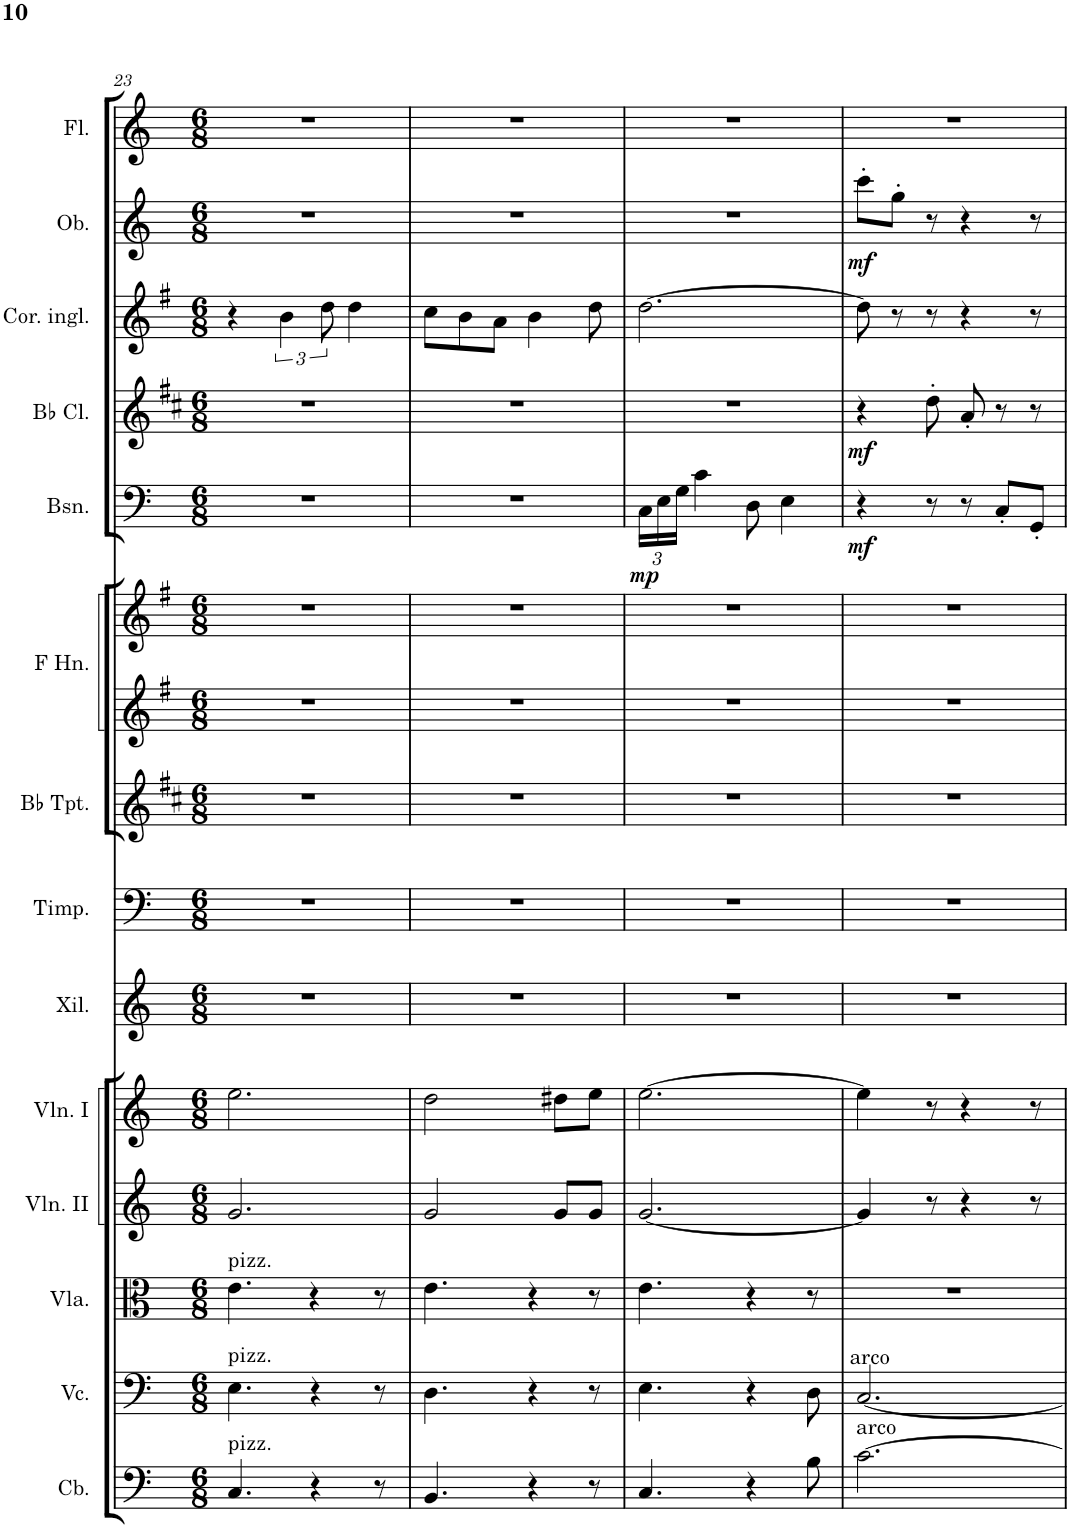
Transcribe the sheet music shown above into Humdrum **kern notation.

**kern	**kern	**kern	**kern	**kern	**kern	**kern	**kern	**kern	**kern	**kern	**dynam	**kern	**dynam	**kern	**kern	**dynam	**kern
*part14	*part13	*part12	*part11	*part10	*part9	*part8	*part7	*part6	*part6	*part5	*part5	*part4	*part4	*part3	*part2	*part2	*part1
*staff15	*staff14	*staff13	*staff12	*staff11	*staff10	*staff9	*staff8	*staff7	*staff6	*staff5	*staff5	*staff4	*staff4	*staff3	*staff2	*staff2	*staff1
*I"Contrabasses	*I"Violoncellos	*I"Violas	*I"Violins II	*I"Violins I	*I"Xilofono	*I"Timpani	*I"Trumpets in Bb	*I"Horns in F	*	*I"Bassoons	*	*I"Clarinets in Bb	*	*I"Corno inglese	*I"Oboes	*	*I"Flutes
*I'Cb.	*I'Vc.	*I'Vla.	*I'Vln. II	*I'Vln. I	*I'Xil.	*I'Timp.	*	*	*	*I'Bsn.	*	*	*	*I'Cor. ingl.	*I'Ob.	*	*I'Fl.
!!LO:PB:g=z
*clefF4	*clefF4	*clefC3	*clefG2	*clefG2	*clefG2	*clefF4	*clefG2	*clefG2	*clefG2	*clefF4	*	*clefG2	*	*clefG2	*clefG2	*	*clefG2
*Trd7c12	*	*	*	*	*Trd-7c-12	*	*Trd1c2	*Trd4c7	*Trd4c7	*	*	*Trd1c2	*	*Trd4c7	*	*	*
*k[]	*k[]	*k[]	*k[]	*k[]	*k[]	*k[]	*k[f#c#]	*k[f#]	*k[f#]	*k[]	*	*k[f#c#]	*	*k[f#]	*k[]	*	*k[]
*M6/8	*M6/8	*M6/8	*M6/8	*M6/8	*M6/8	*M6/8	*M6/8	*M6/8	*M6/8	*M6/8	*	*M6/8	*	*M6/8	*M6/8	*	*M6/8
=23	=23	=23	=23	=23	=23	=23	=23	=23	=23	=23	=23	=23	=23	=23	=23	=23	=23
!	!	!LO:TX:a:t=pizz.	!	!	!	!	!	!	!	!	!	!	!	!	!	!	!
!	!LO:TX:a:t=pizz.	!	!	!	!	!	!	!	!	!	!	!	!	!	!	!	!
!LO:TX:a:t=pizz.	!	!	!	!	!	!	!	!	!	!	!	!	!	!	!	!	!
4.C/	4.E\	4.e\	2.g/	2.ee\	2.r	2.r	2.r	2.r	2.r	2.r	.	2.r	.	4r	2.r	.	2.r
.	.	.	.	.	.	.	.	.	.	.	.	.	.	6b\	.	.	.
4r	4r	4r	.	.	.	.	.	.	.	.	.	.	.	.	.	.	.
.	.	.	.	.	.	.	.	.	.	.	.	.	.	12dd\	.	.	.
.	.	.	.	.	.	.	.	.	.	.	.	.	.	4dd\	.	.	.
8r	8r	8r	.	.	.	.	.	.	.	.	.	.	.	.	.	.	.
=24	=24	=24	=24	=24	=24	=24	=24	=24	=24	=24	=24	=24	=24	=24	=24	=24	=24
4.BB/	4.D\	4.e\	2g/	2dd\	2.r	2.r	2.r	2.r	2.r	2.r	.	2.r	.	8cc\L	2.r	.	2.r
.	.	.	.	.	.	.	.	.	.	.	.	.	.	8b\	.	.	.
.	.	.	.	.	.	.	.	.	.	.	.	.	.	8a\J	.	.	.
4r	4r	4r	.	.	.	.	.	.	.	.	.	.	.	4b\	.	.	.
.	.	.	8g/L	8dd#X\L	.	.	.	.	.	.	.	.	.	.	.	.	.
8r	8r	8r	8g/J	8ee\J	.	.	.	.	.	.	.	.	.	8dd\	.	.	.
=25	=25	=25	=25	=25	=25	=25	=25	=25	=25	=25	=25	=25	=25	=25	=25	=25	=25
*	*	*	*	*	*	*	*	*	*	*Xbrackettup	*	*	*	*	*	*	*
!	!	!	!	!	!	!	!	!	!	!	!LO:DY:b	!	!	!	!	!	!
4.C/	4.E\	4.e\	[2.g/	[2.ee\	2.r	2.r	2.r	2.r	2.r	24C\LL	mp	2.r	.	[2.dd\	2.r	.	2.r
.	.	.	.	.	.	.	.	.	.	24E\	.	.	.	.	.	.	.
.	.	.	.	.	.	.	.	.	.	24G\JJ	.	.	.	.	.	.	.
.	.	.	.	.	.	.	.	.	.	4c\	.	.	.	.	.	.	.
4r	4r	4r	.	.	.	.	.	.	.	8D\	.	.	.	.	.	.	.
.	.	.	.	.	.	.	.	.	.	4E\	.	.	.	.	.	.	.
8B\	8D\	8r	.	.	.	.	.	.	.	.	.	.	.	.	.	.	.
=26	=26	=26	=26	=26	=26	=26	=26	=26	=26	=26	=26	=26	=26	=26	=26	=26	=26
!	!LO:TX:a:t=arco	!	!	!	!	!	!	!	!	!	!	!	!	!	!	!	!
!LO:TX:a:t=arco	!	!	!	!	!	!	!	!	!	!	!	!	!	!	!	!	!
!	!	!	!	!	!	!	!	!	!	!	!LO:DY:b	!	!LO:DY:b	!	!	!LO:DY:b	!
[2.c\	[2.C/	2.r	4g/]	4ee\]	2.r	2.r	2.r	2.r	2.r	4r	mf	4r	mf	8dd\]	8ccc'\L	mf	2.r
.	.	.	.	.	.	.	.	.	.	.	.	.	.	8r	8gg'\J	.	.
.	.	.	8r	8r	.	.	.	.	.	8r	.	8dd'\	.	8r	8r	.	.
.	.	.	4r	4r	.	.	.	.	.	8r	.	8a'/	.	4r	4r	.	.
.	.	.	.	.	.	.	.	.	.	8C'/L	.	8r	.	.	.	.	.
.	.	.	8r	8r	.	.	.	.	.	8GG'/J	.	8r	.	8r	8r	.	.
=	=	=	=	=	=	=	=	=	=	=	=	=	=	=	=	=	=
*-	*-	*-	*-	*-	*-	*-	*-	*-	*-	*-	*-	*-	*-	*-	*-	*-	*-
